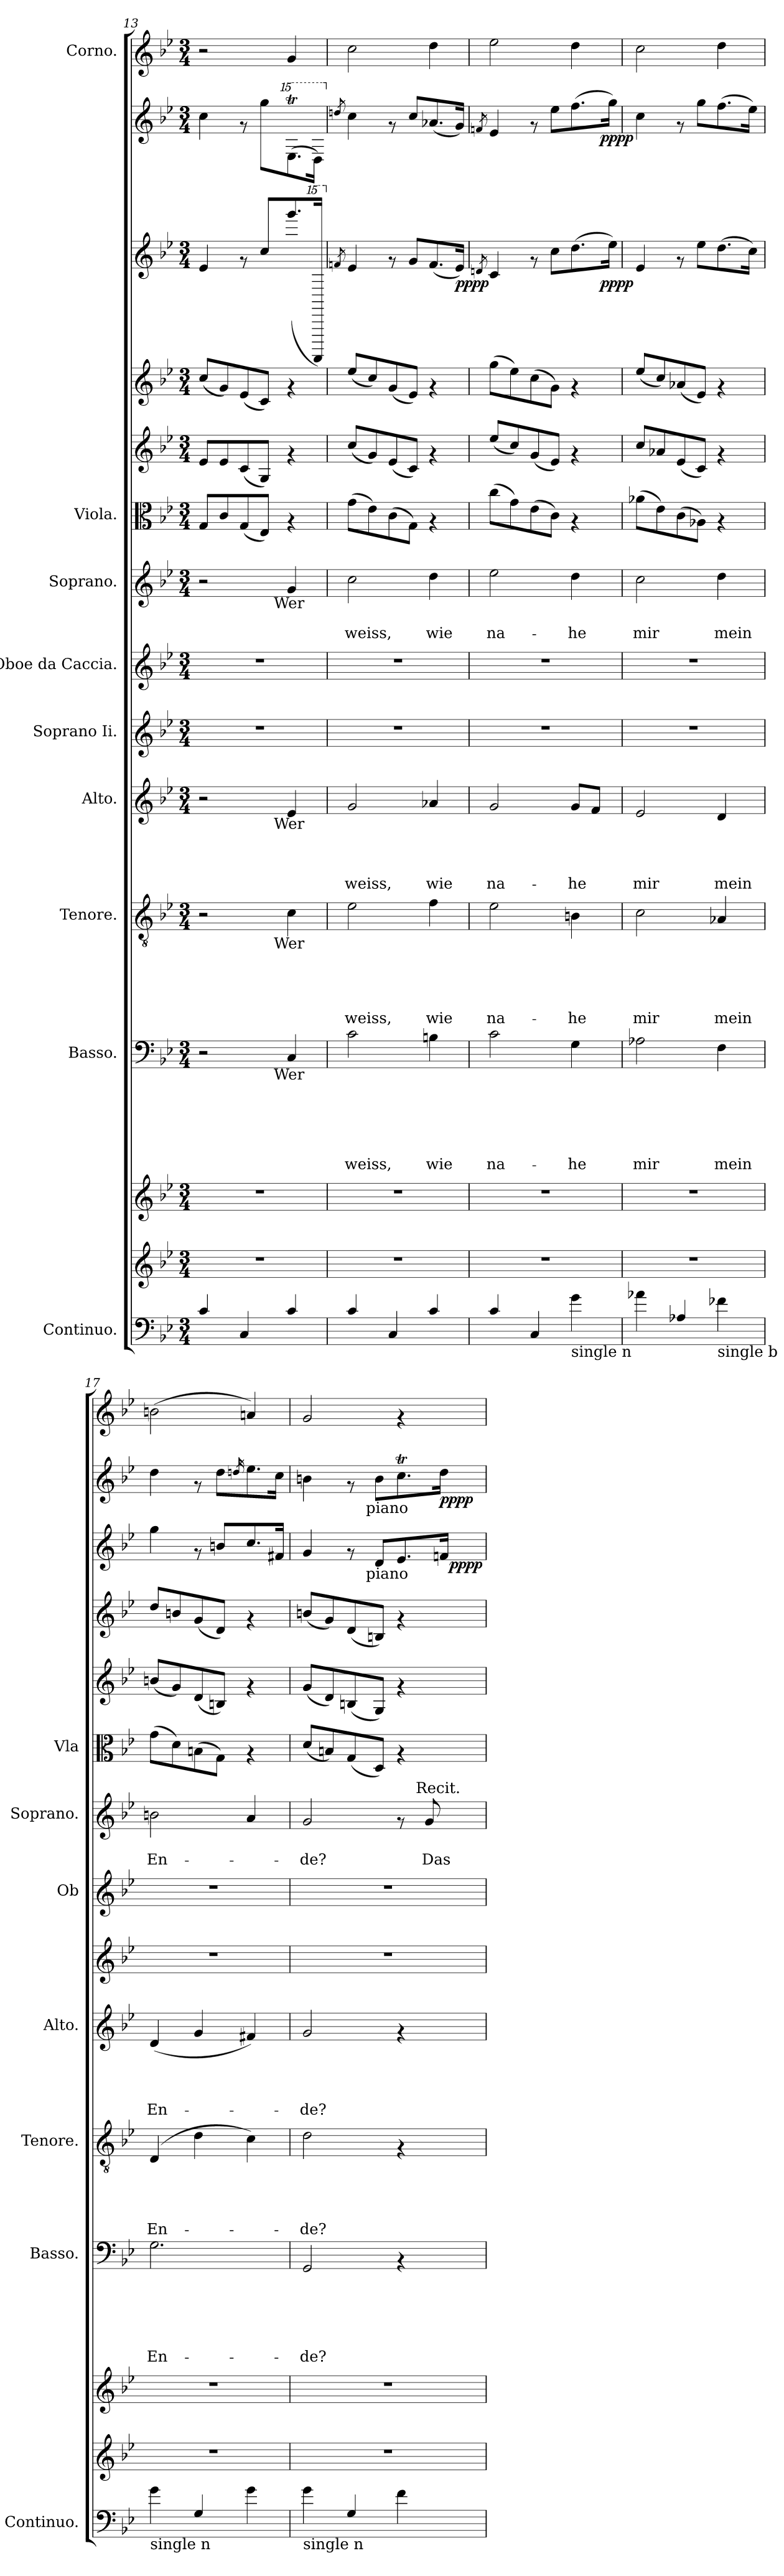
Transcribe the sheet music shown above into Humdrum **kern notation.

**kern	**kern	**kern	**kern	**text	**text	**text	**text	**text	**text	**kern	**text	**text	**text	**text	**text	**kern	**text	**text	**text	**text	**kern	**kern	**kern	**text	**text	**kern	**kern	**kern	**kern	**dynam	**kern	**dynam	**kern
*part15	*part14	*part13	*part12	*part12	*part12	*part12	*part12	*part12	*part12	*part11	*part11	*part11	*part11	*part11	*part11	*part10	*part10	*part10	*part10	*part10	*part9	*part8	*part7	*part7	*part7	*part6	*part5	*part4	*part3	*part3	*part2	*part2	*part1
*staff15	*staff14	*staff13	*staff12	*staff12	*staff12	*staff12	*staff12	*staff12	*staff12	*staff11	*staff11	*staff11	*staff11	*staff11	*staff11	*staff10	*staff10	*staff10	*staff10	*staff10	*staff9	*staff8	*staff7	*staff7	*staff7	*staff6	*staff5	*staff4	*staff3	*staff3	*staff2	*staff2	*staff1
*I"Continuo.	*	*	*I"Basso.	*	*	*	*	*	*	*I"Tenore.	*	*	*	*	*	*I"Alto.	*	*	*	*	*I"Soprano Ii.	*I"Oboe da Caccia.	*I"Soprano.	*	*	*I"Viola.	*	*	*	*	*	*	*I"Corno.
*I'Continuo.	*	*	*I'Basso.	*	*	*	*	*	*	*I'Tenore.	*	*	*	*	*	*I'Alto.	*	*	*	*	*	*I'Ob	*I'Soprano.	*	*	*I'Vla	*	*	*	*	*	*	*
*clefF4	*clefG2	*clefG2	*clefF4	*	*	*	*	*	*	*clefGv2	*	*	*	*	*	*clefG2	*	*	*	*	*clefG2	*clefG2	*clefG2	*	*	*clefC3	*clefG2	*clefG2	*clefG2	*	*clefG2	*	*clefG2
*k[b-e-]	*k[b-e-]	*k[b-e-]	*k[b-e-]	*	*	*	*	*	*	*k[b-e-]	*	*	*	*	*	*k[b-e-]	*	*	*	*	*k[b-e-]	*k[b-e-]	*k[b-e-]	*	*	*k[b-e-]	*k[b-e-]	*k[b-e-]	*k[b-e-]	*	*k[b-e-]	*	*k[b-e-]
*B-:	*B-:	*B-:	*B-:	*	*	*	*	*	*	*B-:	*	*	*	*	*	*B-:	*	*	*	*	*B-:	*B-:	*B-:	*	*	*B-:	*B-:	*B-:	*B-:	*	*B-:	*	*B-:
*M3/4	*M3/4	*M3/4	*M3/4	*	*	*	*	*	*	*M3/4	*	*	*	*	*	*M3/4	*	*	*	*	*M3/4	*M3/4	*M3/4	*	*	*M3/4	*M3/4	*M3/4	*M3/4	*	*M3/4	*	*M3/4
=13	=13	=13	=13	=13	=13	=13	=13	=13	=13	=13	=13	=13	=13	=13	=13	=13	=13	=13	=13	=13	=13	=13	=13	=13	=13	=13	=13	=13	=13	=13	=13	=13	=13
*	*	*	*^	*	*	*	*	*	*	*^	*	*	*	*	*	*^	*	*	*	*	*	*	*^	*	*	*	*	*	*	*	*	*	*
4c/	2.r	2.r	2r	4..ryy	.	.	.	.	.	.	2r	4..ryy	.	.	.	.	.	2r	4..ryy	.	.	.	.	2.r	2.r	2r	4..ryy	.	.	8G/L	8e-/L	(<8cc/L	4e-/	.	4cc\	.	2r
.	.	.	.	.	.	.	.	.	.	.	.	.	.	.	.	.	.	.	.	.	.	.	.	.	.	.	.	.	.	8c/	8e-/	8g/)	.	.	.	.	.
4C/	.	.	.	.	.	.	.	.	.	.	.	.	.	.	.	.	.	.	.	.	.	.	.	.	.	.	.	.	.	(<8G/	(<8c/	(<8e-/	8rf	.	8rf	.	.
.	.	.	.	.	.	.	.	.	.	.	.	.	.	.	.	.	.	.	.	.	.	.	.	.	.	.	.	.	.	8E-/J)	8G/J)	8c/J)	8cc/L	.	8gg\L	.	.
!	!	!	!	!	!	!	!	!	!	!	!	!	!	!	!	!	!	!	!	!	!	!	!	!	!	!	!LO:TX:b:t=Wer	!	!	!	!	!	!	!	!	!	!
!	!	!	!	!	!	!	!	!	!	!	!	!	!	!	!	!	!	!	!LO:TX:b:t=Wer	!	!	!	!	!	!	!	!	!	!	!	!	!	!	!	!	!	!
!	!	!	!	!	!	!	!	!	!	!	!	!LO:TX:b:t=Wer	!	!	!	!	!	!	!	!	!	!	!	!	!	!	!	!	!	!	!	!	!	!	!	!	!
!	!	!	!	!LO:TX:b:t=Wer	!	!	!	!	!	!	!	!	!	!	!	!	!	!	!	!	!	!	!	!	!	!	!	!	!	!	!	!	!	!	!	!	!
.	.	.	.	4ryy	.	.	.	.	.	.	.	4ryy	.	.	.	.	.	.	4ryy	.	.	.	.	.	.	.	4ryy	.	.	.	.	.	.	.	.	.	.
*	*	*	*	*	*	*	*	*	*	*	*	*	*	*	*	*	*	*	*	*	*	*	*	*	*	*	*	*	*	*	*	*	*	*	*15ma	*	*
4c/	.	.	4C/	.	.	.	.	.	.	.	4c\	.	.	.	.	.	.	4e-/	.	.	.	.	.	.	.	4g/	.	.	.	4rG	4rf	4rf	(<8.ggg/	.	(>8.ee-T\	.	4g/
*	*	*	*	*	*	*	*	*	*	*	*	*	*	*	*	*	*	*	*	*	*	*	*	*	*	*	*	*	*	*	*	*	*15ma	*	*	*	*
.	.	.	.	16ryy	.	.	.	.	.	.	.	16ryy	.	.	.	.	.	.	16ryy	.	.	.	.	.	.	.	16ryy	.	.	.	.	.	16FF/Jk)	.	16dd\Jk)	.	.
*	*	*	*v	*v	*	*	*	*	*	*	*	*	*	*	*	*	*	*v	*v	*	*	*	*	*	*	*v	*v	*	*	*	*	*	*	*	*	*	*
*	*	*	*	*	*	*	*	*	*	*v	*v	*	*	*	*	*	*	*	*	*	*	*	*	*	*	*	*	*	*	*	*	*	*	*
!!LO:PB:g=z
=14	=14	=14	=14	=14	=14	=14	=14	=14	=14	=14	=14	=14	=14	=14	=14	=14	=14	=14	=14	=14	=14	=14	=14	=14	=14	=14	=14	=14	=14	=14	=14	=14	=14
*	*	*	*	*	*	*	*	*	*	*	*	*	*	*	*	*	*	*	*	*	*	*	*	*	*	*	*	*	*	*	*X15ma	*	*
*	*	*	*	*	*	*	*	*	*	*	*	*	*	*	*	*	*	*	*	*	*	*	*	*	*	*	*	*	*^	*	*	*	*
*	*	*	*	*	*	*	*	*	*	*	*	*	*	*	*	*	*	*	*	*	*	*	*	*	*	*	*	*	*	*^	*	*	*	*
*	*	*	*	*	*	*	*	*	*	*	*	*	*	*	*	*	*	*	*	*	*	*	*	*	*	*	*	*	*X15ma	*	*	*	*	*	*
.	.	.	.	.	.	.	.	.	.	.	.	.	.	.	.	.	.	.	.	.	.	.	.	.	.	.	.	.	.	.	8qfn/	.	8qddn/	.	.
!	!	!	!	!	!	!	!	!	!LO:LY:b	!	!	!	!	!	!LO:LY:b	!	!	!	!	!LO:LY:b	!	!	!	!	!LO:LY:b	!	!	!	!	!	!	!	!	!	!
4c/	2.r	2.r	2c\	.	.	.	.	.	weiss,	2e-\	.	.	.	.	weiss,	2g/	.	.	.	weiss,	2.r	2.r	2cc\	.	weiss,	(>8g\L	(<8cc/L	(<8ee-/L	4e-/	4ryy	2.ryy	.	4cc\	.	2cc\
.	.	.	.	.	.	.	.	.	.	.	.	.	.	.	.	.	.	.	.	.	.	.	.	.	.	8e-\)	8g/)	8cc/)	.	.	.	.	.	.	.
4C/	.	.	.	.	.	.	.	.	.	.	.	.	.	.	.	.	.	.	.	.	.	.	.	.	.	(>8c\	(<8e-/	(<8g/	4..ryy	8rf	.	.	8rf	.	.
.	.	.	.	.	.	.	.	.	.	.	.	.	.	.	.	.	.	.	.	.	.	.	.	.	.	8G\J)	8c/J)	8e-/J)	.	8g/L	.	.	8cc/L	.	.
!	!	!	!	!	!	!	!	!	!LO:LY:b	!	!	!	!	!	!LO:LY:b	!	!	!	!	!LO:LY:b	!	!	!	!	!LO:LY:b	!	!	!	!	!	!	!	!	!	!
4c/	.	.	4Bn\	.	.	.	.	.	wie	4f\	.	.	.	.	wie	4a-X/	.	.	.	wie	.	.	4dd\	.	wie	4rG	4rf	4rf	.	(<8.f/	.	.	(<8.a-X/	.	4dd\
!	!	!	!	!	!	!	!	!	!	!	!	!	!	!	!	!	!	!	!	!	!	!	!	!	!	!	!	!	!	!	!	!LO:DY:b	!	!	!
.	.	.	.	.	.	.	.	.	.	.	.	.	.	.	.	.	.	.	.	.	.	.	.	.	.	.	.	.	16ryy	16e-/Jk)	.	pppp	16g/Jk)	.	.
=15	=15	=15	=15	=15	=15	=15	=15	=15	=15	=15	=15	=15	=15	=15	=15	=15	=15	=15	=15	=15	=15	=15	=15	=15	=15	=15	=15	=15	=15	=15	=15	=15	=15	=15	=15
.	.	.	.	.	.	.	.	.	.	.	.	.	.	.	.	.	.	.	.	.	.	.	.	.	.	.	.	.	.	.	8qdn/	.	8qfn/	.	.
!	!	!	!	!	!	!	!	!	!LO:LY:b	!	!	!	!	!	!LO:LY:b	!	!	!	!	!LO:LY:b	!	!	!	!	!LO:LY:b	!	!	!	!	!	!	!	!	!	!
*	*	*	*	*	*	*	*	*	*	*	*	*	*	*	*	*	*	*	*	*	*	*	*	*	*	*	*	*	*	*	*	*	*^	*	*
4c</	2.r	2.r	2c\	.	.	.	.	.	na-	2e-\	.	.	.	.	na-	2g/	.	.	.	na-	2.r	2.r	2ee-\	.	na-	(>8cc\L	(<8ee-/L	(>8gg\L	4c/	4ryy	2.ryy	.	4e-/	2ryy	.	2ee-\
.	.	.	.	.	.	.	.	.	.	.	.	.	.	.	.	.	.	.	.	.	.	.	.	.	.	8g\)	8cc/)	8ee-\)	.	.	.	.	.	.	.	.
4C/	.	.	.	.	.	.	.	.	.	.	.	.	.	.	.	.	.	.	.	.	.	.	.	.	.	(>8e-\	(<8g/	(>8cc\	4ryy	8rf	.	.	8rf	.	.	.
.	.	.	.	.	.	.	.	.	.	.	.	.	.	.	.	.	.	.	.	.	.	.	.	.	.	8c\J)	8e-/J)	8g\J)	.	8cc\L	.	.	8ee-\L	.	.	.
!LO:TX:b:t=single n	!	!	!	!	!	!	!	!	!	!	!	!	!	!	!	!	!	!	!	!	!	!	!	!	!	!	!	!	!	!	!	!	!	!	!	!
!	!	!	!	!	!	!	!	!	!LO:LY:b	!	!	!	!	!	!LO:LY:b	!	!	!	!	!LO:LY:b	!	!	!	!	!LO:LY:b	!	!	!	!	!	!	!	!	!	!	!
4g\	.	.	4G\	.	.	.	.	.	-he	4Bn\	.	.	.	.	-he	8g/L	.	.	.	-he	.	.	4dd\	.	-he	4rG	4rf	4rf	8ryy	(>8.dd\	.	.	(>8.ff\	8ryy	.	4dd\
.	.	.	.	.	.	.	.	.	.	.	.	.	.	.	.	8f/J	.	.	.	.	.	.	.	.	.	.	.	.	32ryy	.	.	.	.	32ryy	.	.
!	!	!	!	!	!	!	!	!	!	!	!	!	!	!	!	!	!	!	!	!	!	!	!	!	!	!	!	!	!	!	!	!LO:DY:b	!	!	!LO:DY:b	!
.	.	.	.	.	.	.	.	.	.	.	.	.	.	.	.	.	.	.	.	.	.	.	.	.	.	.	.	.	16.ryy	.	.	pppp	.	16.ryy	pppp	.
.	.	.	.	.	.	.	.	.	.	.	.	.	.	.	.	.	.	.	.	.	.	.	.	.	.	.	.	.	.	16ee-\Jk)	.	.	16gg\Jk)	.	.	.
*	*	*	*	*	*	*	*	*	*	*	*	*	*	*	*	*	*	*	*	*	*	*	*	*	*	*	*	*	*	*v	*v	*	*	*	*	*
=16	=16	=16	=16	=16	=16	=16	=16	=16	=16	=16	=16	=16	=16	=16	=16	=16	=16	=16	=16	=16	=16	=16	=16	=16	=16	=16	=16	=16	=16	=16	=16	=16	=16	=16	=16
!	!	!	!	!	!	!	!	!	!LO:LY:b	!	!	!	!	!	!LO:LY:b	!	!	!	!	!LO:LY:b	!	!	!	!	!LO:LY:b	!	!	!	!	!	!	!	!	!	!
*	*	*	*	*	*	*	*	*	*	*	*	*	*	*	*	*	*	*	*	*	*	*	*	*	*	*	*	*	*v	*v	*	*	*	*	*
*	*	*	*	*	*	*	*	*	*	*	*	*	*	*	*	*	*	*	*	*	*	*	*	*	*	*	*	*	*	*	*v	*v	*	*
4a-X\	2.r	2.r	2A-X\	.	.	.	.	.	mir	2c\	.	.	.	.	mir	2e-/	.	.	.	mir	2.r	2.r	2cc\	.	mir	(>8a-X\L	8cc/L	(<8ee-/L	4e-/	.	4cc\	.	2cc\
.	.	.	.	.	.	.	.	.	.	.	.	.	.	.	.	.	.	.	.	.	.	.	.	.	.	8e-\)	8a-X/	8cc/)	.	.	.	.	.
4A-X/	.	.	.	.	.	.	.	.	.	.	.	.	.	.	.	.	.	.	.	.	.	.	.	.	.	(>8c\	(<8e-/	(<8a-X/	8rf	.	8rf	.	.
.	.	.	.	.	.	.	.	.	.	.	.	.	.	.	.	.	.	.	.	.	.	.	.	.	.	8A-X\J)	8c/J)	8e-/J)	8ee-\L	.	8gg\L	.	.
!LO:TX:b:t=single b	!	!	!	!	!	!	!	!	!	!	!	!	!	!	!	!	!	!	!	!	!	!	!	!	!	!	!	!	!	!	!	!	!
!	!	!	!	!	!	!	!	!	!LO:LY:b	!	!	!	!	!	!LO:LY:b	!	!	!	!	!LO:LY:b	!	!	!	!	!LO:LY:b	!	!	!	!	!	!	!	!
4f-\	.	.	4F\	.	.	.	.	.	mein	4A-X/	.	.	.	.	mein	4d/	.	.	.	mein	.	.	4dd\	.	mein	4rG	4rf	4rf	(>8.dd\	.	(>8.ff\	.	4dd\
.	.	.	.	.	.	.	.	.	.	.	.	.	.	.	.	.	.	.	.	.	.	.	.	.	.	.	.	.	16cc\Jk)	.	16ee-\Jk)	.	.
=17	=17	=17	=17	=17	=17	=17	=17	=17	=17	=17	=17	=17	=17	=17	=17	=17	=17	=17	=17	=17	=17	=17	=17	=17	=17	=17	=17	=17	=17	=17	=17	=17	=17
!LO:TX:b:t=single n	!	!	!	!	!	!	!	!	!	!	!	!	!	!	!	!	!	!	!	!	!	!	!	!	!	!	!	!	!	!	!	!	!
!	!	!	!	!	!	!	!	!	!LO:LY:b	!	!	!	!	!	!LO:LY:b	!	!	!	!	!LO:LY:b	!	!	!	!	!LO:LY:b	!	!	!	!	!	!	!	!
4g\	2.r	2.r	2.G\	.	.	.	.	.	En-	(>4D/	.	.	.	.	En-	(<4d/	.	.	.	En-	2.r	2.r	2bn\	.	En-	(>8g\L	(<8bn/L	8dd/L	4gg\	.	4dd\	.	(>2bn\
.	.	.	.	.	.	.	.	.	.	.	.	.	.	.	.	.	.	.	.	.	.	.	.	.	.	8d\)	8g/)	8bn/	.	.	.	.	.
4G/	.	.	.	.	.	.	.	.	.	4d\	.	.	.	.	.	4g/	.	.	.	.	.	.	.	.	.	(>8Bn\	(<8d/	(<8g/	8rf	.	8rf	.	.
.	.	.	.	.	.	.	.	.	.	.	.	.	.	.	.	.	.	.	.	.	.	.	.	.	.	8G\J)	8Bn/J)	8d/J)	8bn/L	.	8dd\L	.	.
.	.	.	.	.	.	.	.	.	.	.	.	.	.	.	.	.	.	.	.	.	.	.	.	.	.	.	.	.	.	.	16qddn/	.	.
4g<\	.	.	.	.	.	.	.	.	.	4c\)	.	.	.	.	.	4f#X/)	.	.	.	.	.	.	4a/	.	.	4rG	4rf	4rf	8.cc/	.	8.ee-\	.	4an/)
.	.	.	.	.	.	.	.	.	.	.	.	.	.	.	.	.	.	.	.	.	.	.	.	.	.	.	.	.	16f#X/Jk	.	16cc\Jk	.	.
=18	=18	=18	=18	=18	=18	=18	=18	=18	=18	=18	=18	=18	=18	=18	=18	=18	=18	=18	=18	=18	=18	=18	=18	=18	=18	=18	=18	=18	=18	=18	=18	=18	=18
!LO:TX:b:t=single n	!	!	!	!	!	!	!	!	!	!	!	!	!	!	!	!	!	!	!	!	!	!	!	!	!	!	!	!	!	!	!	!	!
!	!	!	!	!	!	!	!	!	!LO:LY:b	!	!	!	!	!	!LO:LY:b	!	!	!	!	!LO:LY:b	!	!	!	!	!LO:LY:b	!	!	!	!	!	!	!	!
*	*	*	*	*	*	*	*	*	*	*	*	*	*	*	*	*	*	*	*	*	*	*	*^	*	*	*	*	*	*^	*	*^	*	*
*	*	*	*	*	*	*	*	*	*	*	*	*	*	*	*	*	*	*	*	*	*	*	*	*	*	*	*	*	*	*	*^	*	*	*	*	*
4g\	2.r	2.r	2GG/	.	.	.	.	.	-de?	2d\	.	.	.	.	-de?	2g/	.	.	.	-de?	2.r	2.r	2g/	2ryy	.	-de?	(<8d/L	(<8g/L	(<8bn/L	4g/	2ryy	4ryy	.	4bn\	4ryy	.	2g/
.	.	.	.	.	.	.	.	.	.	.	.	.	.	.	.	.	.	.	.	.	.	.	.	.	.	.	8Bn/)	8d/)	8g/)	.	.	.	.	.	.	.	.
4G/	.	.	.	.	.	.	.	.	.	.	.	.	.	.	.	.	.	.	.	.	.	.	.	.	.	.	(<8G/	(<8Bn/	(<8d/	8rf	.	16.ryy	.	8rf	16.ryy	.	.
!	!	!	!	!	!	!	!	!	!	!	!	!	!	!	!	!	!	!	!	!	!	!	!	!	!	!	!	!	!	!	!	!	!	!	!LO:TX:b:t=piano	!	!
!	!	!	!	!	!	!	!	!	!	!	!	!	!	!	!	!	!	!	!	!	!	!	!	!	!	!	!	!	!	!	!	!LO:TX:b:t=piano	!	!	!	!	!
.	.	.	.	.	.	.	.	.	.	.	.	.	.	.	.	.	.	.	.	.	.	.	.	.	.	.	.	.	.	.	.	4ryy	.	.	4ryy	.	.
.	.	.	.	.	.	.	.	.	.	.	.	.	.	.	.	.	.	.	.	.	.	.	.	.	.	.	8D/J)	8G/J)	8Bn/J)	8d/L	.	.	.	8b\L	.	.	.
4f<\	.	.	4rAA	.	.	.	.	.	.	4rF	.	.	.	.	.	4rf	.	.	.	.	.	.	8rf	16.ryy	.	.	4rG	4rf	4rf	8.e-/	8..ryy	.	.	8.ccT\	.	.	4rf
!	!	!	!	!	!	!	!	!	!	!	!	!	!	!	!	!	!	!	!	!	!	!	!	!LO:TX:a:t=Recit.	!	!	!	!	!	!	!	!	!	!	!	!	!
.	.	.	.	.	.	.	.	.	.	.	.	.	.	.	.	.	.	.	.	.	.	.	.	8ryy	.	.	.	.	.	.	.	8ryy	.	.	8ryy	.	.
!	!	!	!	!	!	!	!	!	!	!	!	!	!	!	!	!	!	!	!	!	!	!	!	!	!	!LO:LY:b	!	!	!	!	!	!	!	!	!	!	!
.	.	.	.	.	.	.	.	.	.	.	.	.	.	.	.	.	.	.	.	.	.	.	8g/	.	.	Das	.	.	.	.	.	.	.	.	.	.	.
!	!	!	!	!	!	!	!	!	!	!	!	!	!	!	!	!	!	!	!	!	!	!	!	!	!	!	!	!	!	!	!	!	!	!	!	!LO:DY:b	!
.	.	.	.	.	.	.	.	.	.	.	.	.	.	.	.	.	.	.	.	.	.	.	.	.	.	.	.	.	.	16fn/Jk	.	.	.	16dd\Jk	.	pppp	.
!	!	!	!	!	!	!	!	!	!	!	!	!	!	!	!	!	!	!	!	!	!	!	!	!	!	!	!	!	!	!	!	!	!LO:DY:b	!	!	!	!
.	.	.	.	.	.	.	.	.	.	.	.	.	.	.	.	.	.	.	.	.	.	.	.	32ryy	.	.	.	.	.	.	32ryy	32ryy	pppp	.	32ryy	.	.
*	*	*	*	*	*	*	*	*	*	*	*	*	*	*	*	*	*	*	*	*	*	*	*	*	*	*	*	*	*	*v	*v	*v	*	*	*	*	*
*	*	*	*	*	*	*	*	*	*	*	*	*	*	*	*	*	*	*	*	*	*	*	*v	*v	*	*	*	*	*	*	*	*v	*v	*	*
=	=	=	=	=	=	=	=	=	=	=	=	=	=	=	=	=	=	=	=	=	=	=	=	=	=	=	=	=	=	=	=	=	=
*-	*-	*-	*-	*-	*-	*-	*-	*-	*-	*-	*-	*-	*-	*-	*-	*-	*-	*-	*-	*-	*-	*-	*-	*-	*-	*-	*-	*-	*-	*-	*-	*-	*-
